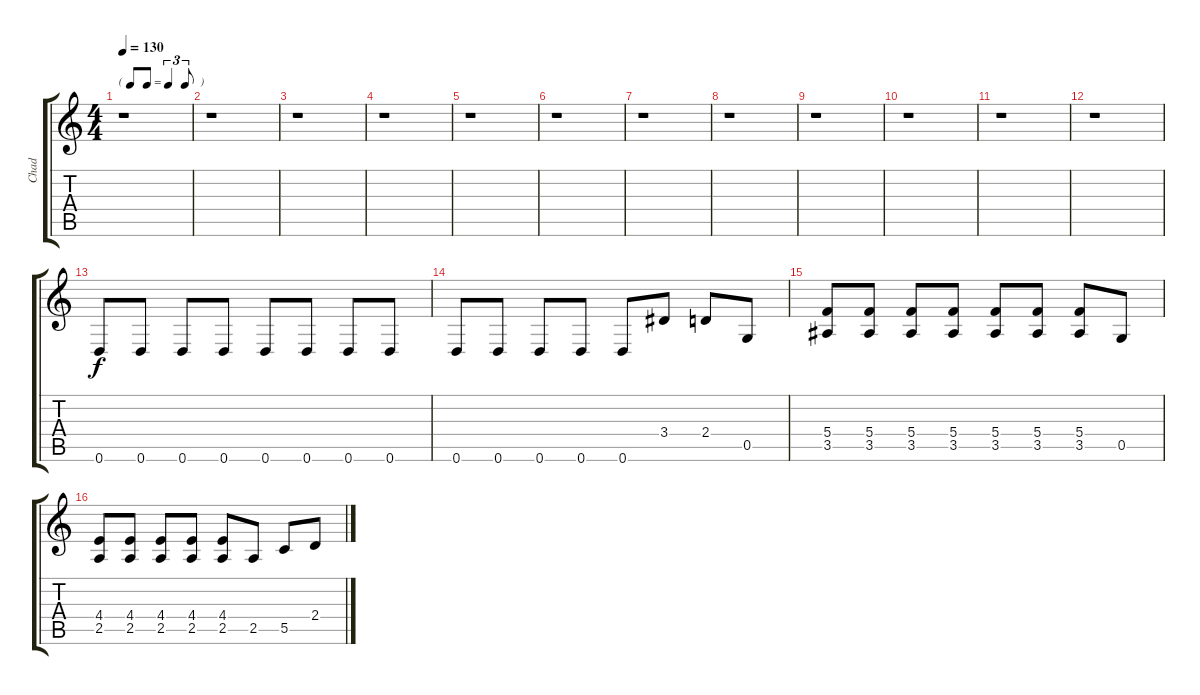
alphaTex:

\track ("Chad" "Chad") {instrument overdrivenguitar}
\staff {score tabs}
\tuning (D4 A3 F3 C3 G2 D2) {hide}
\ts (4 4)
\tf triplet8th
\tempo 130
\clef g2
\ks c
r.1{dy f} |
r.1 |
r.1 |
r.1 |
r.1 |
r.1 |
r.1 |
r.1 |
r.1 |
r.1 |
r.1 |
r.1 |
0.6.8 0.6.8 0.6.8 0.6.8 0.6.8 0.6.8 0.6.8 0.6.8 |
0.6.8 0.6.8 0.6.8 0.6.8 0.6.8 3.4.8 2.4.8 0.5.8 |
(5.4 3.5).8 (5.4 3.5).8 (5.4 3.5).8 (5.4 3.5).8 (5.4 3.5).8 (5.4 3.5).8 (5.4 3.5).8 0.5.8 |
(4.4 2.5).8 (4.4 2.5).8 (4.4 2.5).8 (4.4 2.5).8 (4.4 2.5).8 2.5.8 5.5.8 2.4.8
